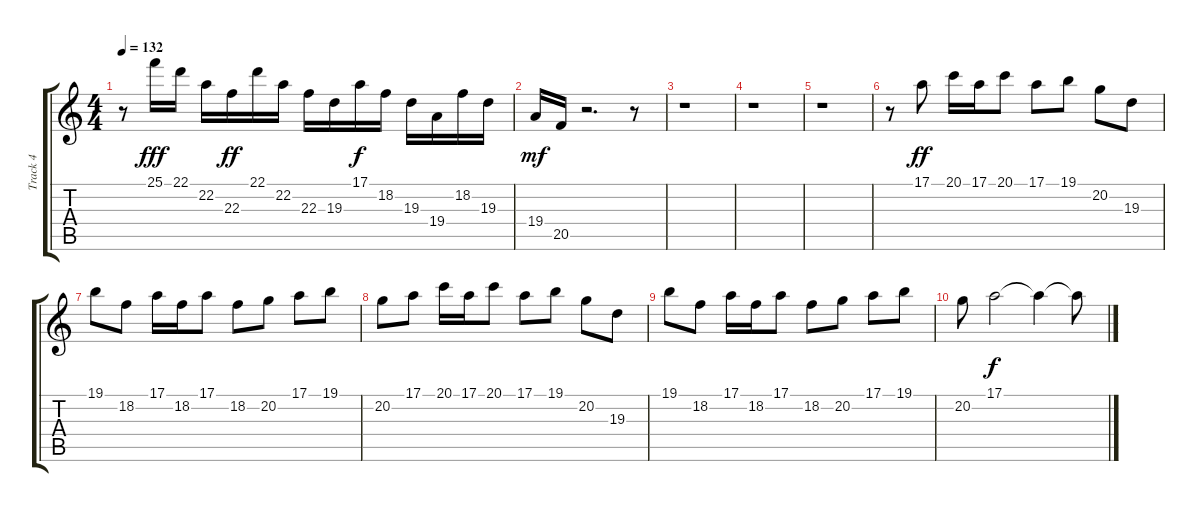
\track ("Track 4" "Track 4") {instrument lead1square}
\staff {score tabs}
\tuning (E4 B3 G3 D3 A2 E2) {hide}
\ts (4 4)
\tempo 132
\clef g2
\ks c
r.8{dy f} 25.1.16{dy fff} 22.1.16 22.2.16 22.3.16{dy ff} 22.1.16 22.2.16 22.3.16 19.3.16 17.1.16{dy f} 18.2.16 19.3.16 19.4.16 18.2.16 19.3.16 |
19.4.16{dy mf} 20.5.16 r.2{d} r.8 |
r.1 |
r.1 |
r.1 |
r.8 17.1.8{dy ff} 20.1.16 17.1.16 20.1.8 17.1.8 19.1.8 20.2.8 19.3.8 |
19.1.8 18.2.8 17.1.16 18.2.16 17.1.8 18.2.8 20.2.8 17.1.8 19.1.8 |
20.2.8 17.1.8 20.1.16 17.1.16 20.1.8 17.1.8 19.1.8 20.2.8 19.3.8 |
19.1.8 18.2.8 17.1.16 18.2.16 17.1.8 18.2.8 20.2.8 17.1.8 19.1.8 |
20.2.8 17.1.2{dy f} 17.1{t}.4 17.1{t}.8
